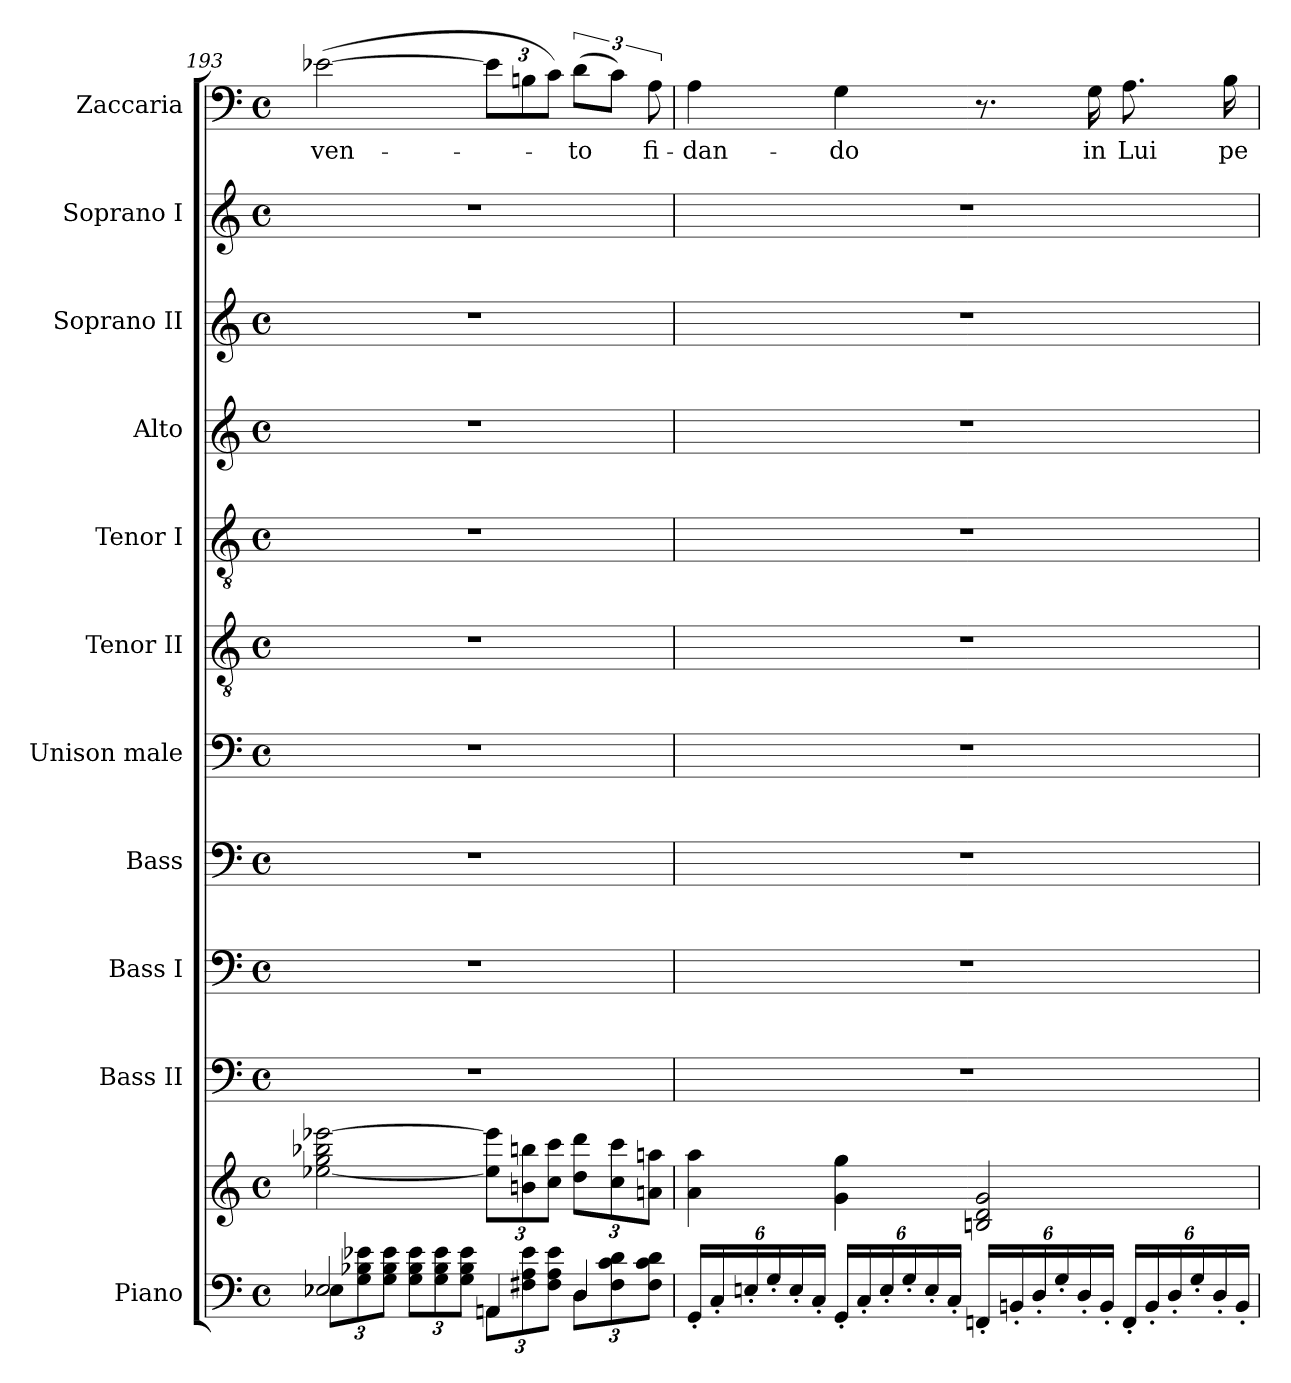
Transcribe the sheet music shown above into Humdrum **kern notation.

**kern	**kern	**kern	**kern	**kern	**kern	**kern	**kern	**kern	**kern	**kern	**kern	**text
*part11	*part11	*part10	*part9	*part8	*part7	*part6	*part5	*part4	*part3	*part2	*part1	*part1
*staff12	*staff11	*staff10	*staff9	*staff8	*staff7	*staff6	*staff5	*staff4	*staff3	*staff2	*staff1	*staff1
*I"Piano	*	*I"Bass II	*I"Bass I	*I"Bass	*I"Unison male	*I"Tenor II	*I"Tenor I	*I"Alto	*I"Soprano II	*I"Soprano I	*I"Zaccaria	*
*I'Pno.	*	*I'B.II	*I'B.I	*I'B.	*I'Uni.m	*I'T.II	*I'T.I	*I'A.	*I'S.II	*I'S.I	*I'Zac.	*
*clefF4	*clefG2	*clefF4	*clefF4	*clefF4	*clefF4	*clefGv2	*clefGv2	*clefG2	*clefG2	*clefG2	*clefF4	*
*k[]	*k[]	*k[]	*k[]	*k[]	*k[]	*k[]	*k[]	*k[]	*k[]	*k[]	*k[]	*
*M4/4	*M4/4	*M4/4	*M4/4	*M4/4	*M4/4	*M4/4	*M4/4	*M4/4	*M4/4	*M4/4	*M4/4	*
*met(c)	*met(c)	*met(c)	*met(c)	*met(c)	*met(c)	*met(c)	*met(c)	*met(c)	*met(c)	*met(c)	*met(c)	*
=193	=193	=193	=193	=193	=193	=193	=193	=193	=193	=193	=193	=193
*^	*	*	*	*	*	*	*	*	*	*	*	*
*	*Xbrackettup	*	*	*	*	*	*	*	*	*	*	*	*
!	!	!	!	!	!	!	!	!	!	!	!	!	!LO:LY:b
2E-X/	12E-\L	[2ee-X\ 2gg\ 2bb-X\ [2eee-X\	1r	1r	1r	1r	1r	1r	1r	1r	1r	(>[2e-X\	-ven-
.	12G\ 12B-X\ 12e-X\	.	.	.	.	.	.	.	.	.	.	.	.
.	12G\ 12B-\ 12e-\J	.	.	.	.	.	.	.	.	.	.	.	.
.	12G\ 12B-\ 12e-\L	.	.	.	.	.	.	.	.	.	.	.	.
.	12G\ 12B-\ 12e-\	.	.	.	.	.	.	.	.	.	.	.	.
.	12G\ 12B-\ 12e-\J	.	.	.	.	.	.	.	.	.	.	.	.
*	*	*Xbrackettup	*	*	*	*	*	*	*	*	*	*Xbrackettup	*
4AA/	12AAn\L	12ee-\] 12eee-\]L	.	.	.	.	.	.	.	.	.	12e-\L]	.
.	12F#X\ 12A\ 12e-\	12bn\ 12bbn\	.	.	.	.	.	.	.	.	.	12Bn\	.
.	12F#\ 12A\ 12e-\J	12cc\ 12ccc\J	.	.	.	.	.	.	.	.	.	12c\J)	.
*	*	*	*	*	*	*	*	*	*	*	*	*brackettup	*
!	!	!	!	!	!	!	!	!	!	!	!	!	!LO:LY:b
4D/	12D\L	12dd\ 12ddd\L	.	.	.	.	.	.	.	.	.	(>12d\L	-to
.	12F#\ 12c\ 12d\	12cc\ 12ccc\	.	.	.	.	.	.	.	.	.	12c\J)	.
!	!	!	!	!	!	!	!	!	!	!	!	!	!LO:LY:b
.	12F#\ 12c\ 12d\J	12an\ 12aan\J	.	.	.	.	.	.	.	.	.	12A\	fi-
!!LO:LB:g=z
=194	=194	=194	=194	=194	=194	=194	=194	=194	=194	=194	=194	=194	=194
!	!	!	!	!	!	!	!	!	!	!	!	!	!LO:LY:b
*v	*v	*	*	*	*	*	*	*	*	*	*	*	*
24GG'/LL	4a\ 4aa\	1r	1r	1r	1r	1r	1r	1r	1r	1r	4A\	-dan-
24C'/	.	.	.	.	.	.	.	.	.	.	.	.
24En'/	.	.	.	.	.	.	.	.	.	.	.	.
24G'/	.	.	.	.	.	.	.	.	.	.	.	.
24E'/	.	.	.	.	.	.	.	.	.	.	.	.
24C'/JJ	.	.	.	.	.	.	.	.	.	.	.	.
!	!	!	!	!	!	!	!	!	!	!	!	!LO:LY:b
24GG'/LL	4g\ 4gg\	.	.	.	.	.	.	.	.	.	4G\	-do
24C'/	.	.	.	.	.	.	.	.	.	.	.	.
24E'/	.	.	.	.	.	.	.	.	.	.	.	.
24G'/	.	.	.	.	.	.	.	.	.	.	.	.
24E'/	.	.	.	.	.	.	.	.	.	.	.	.
24C'/JJ	.	.	.	.	.	.	.	.	.	.	.	.
24FFn'/LL	2Bn/ 2d/ 2g/	.	.	.	.	.	.	.	.	.	8.r	.
24BBn'/	.	.	.	.	.	.	.	.	.	.	.	.
24D'/	.	.	.	.	.	.	.	.	.	.	.	.
24G'/	.	.	.	.	.	.	.	.	.	.	.	.
24D'/	.	.	.	.	.	.	.	.	.	.	.	.
!	!	!	!	!	!	!	!	!	!	!	!	!LO:LY:b
.	.	.	.	.	.	.	.	.	.	.	16G\	in
24BB'/JJ	.	.	.	.	.	.	.	.	.	.	.	.
!	!	!	!	!	!	!	!	!	!	!	!	!LO:LY:b
24FF'/LL	.	.	.	.	.	.	.	.	.	.	8.A\	Lui
24BB'/	.	.	.	.	.	.	.	.	.	.	.	.
24D'/	.	.	.	.	.	.	.	.	.	.	.	.
24G'/	.	.	.	.	.	.	.	.	.	.	.	.
24D'/	.	.	.	.	.	.	.	.	.	.	.	.
!	!	!	!	!	!	!	!	!	!	!	!	!LO:LY:b
.	.	.	.	.	.	.	.	.	.	.	16B\	pe-
24BB'/JJ	.	.	.	.	.	.	.	.	.	.	.	.
=	=	=	=	=	=	=	=	=	=	=	=	=
*-	*-	*-	*-	*-	*-	*-	*-	*-	*-	*-	*-	*-
